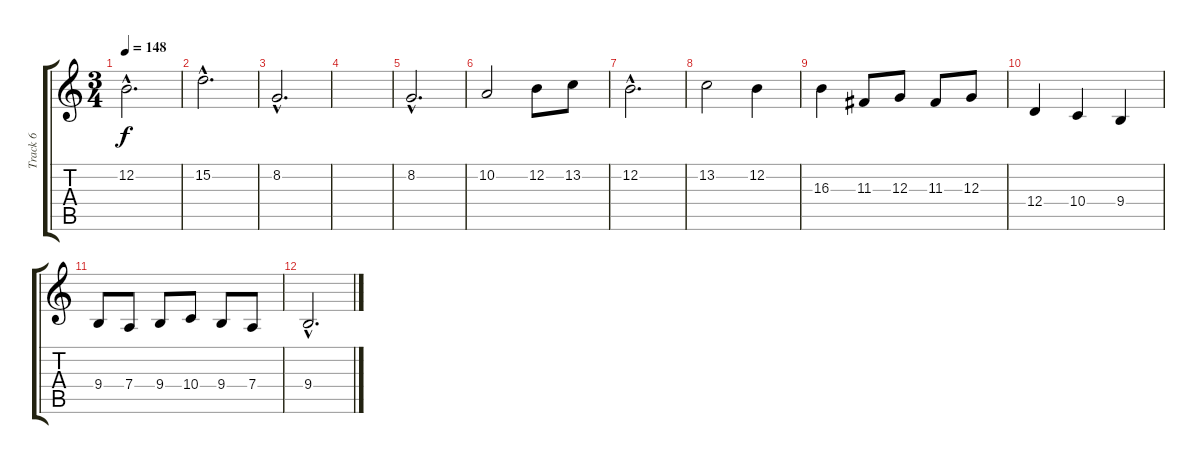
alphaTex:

\track ("Track 6" "Track 6") {instrument englishhorn}
\staff {score tabs}
\tuning (E4 B3 G3 D3 A2 E2) {hide}
\ts (3 4)
\tempo 148
\clef g2
\ks c
12.2{hac}.2{d dy f instrument trombone} |
15.2{hac}.2{d} |
8.2{hac}.2{d} |
|
8.2{hac}.2{d} |
10.2.2 12.2.8 13.2.8 |
12.2{hac}.2{d} |
13.2.2 12.2.4 |
16.3.4 11.3.8 12.3.8 11.3.8 12.3.8 |
12.4.4 10.4.4 9.4.4 |
9.4.8 7.4.8 9.4.8 10.4.8 9.4.8 7.4.8 |
9.4{hac}.2{d}
